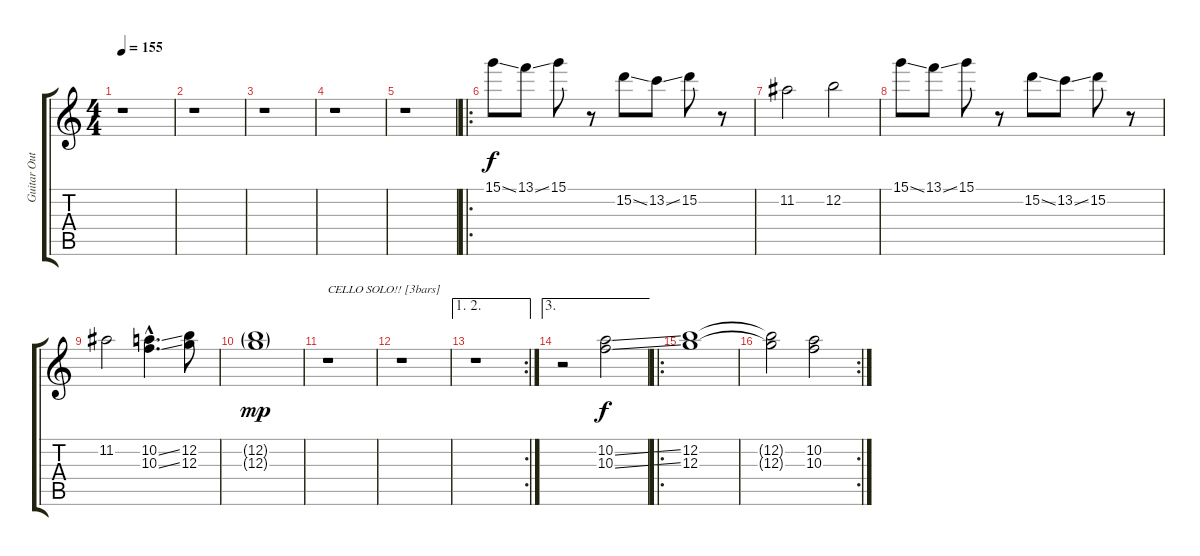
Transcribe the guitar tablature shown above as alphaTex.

\track ("Guitar Outro" "Guitar Out") {instrument acousticguitarnylon}
\staff {score tabs}
\tuning (E4 B3 G3 D3 A2 E2) {hide}
\ts (4 4)
\tempo 155
\clef g2
\ks c
r.1{dy f} |
r.1 |
r.1 |
r.1 |
r.1 |
\ro
15.1{ss}.8 13.1{ss}.8 15.1.8 r.8 15.2{ss}.8 13.2{ss}.8 15.2.8 r.8 |
11.2.2 12.2.2 |
15.1{ss}.8 13.1{ss}.8 15.1.8 r.8 15.2{ss}.8 13.2{ss}.8 15.2.8 r.8 |
11.2.2 (10.2{ss hac} 10.3{ss hac}).4{d} (12.2 12.3).8 |
(12.2{g} 12.3{g}).1{dy mp} |
r.1{txt "CELLO SOLO!! [3bars]"} |
r.1 |
\ae (1 2)
\rc 2
r.1 |
\ae 3
r.2 (10.2{ss} 10.3{ss}).2{dy f} |
\ro
(12.2 12.3).1 |
\rc 2
(12.2{t} 12.3{t}).2 (10.2 10.3).2
